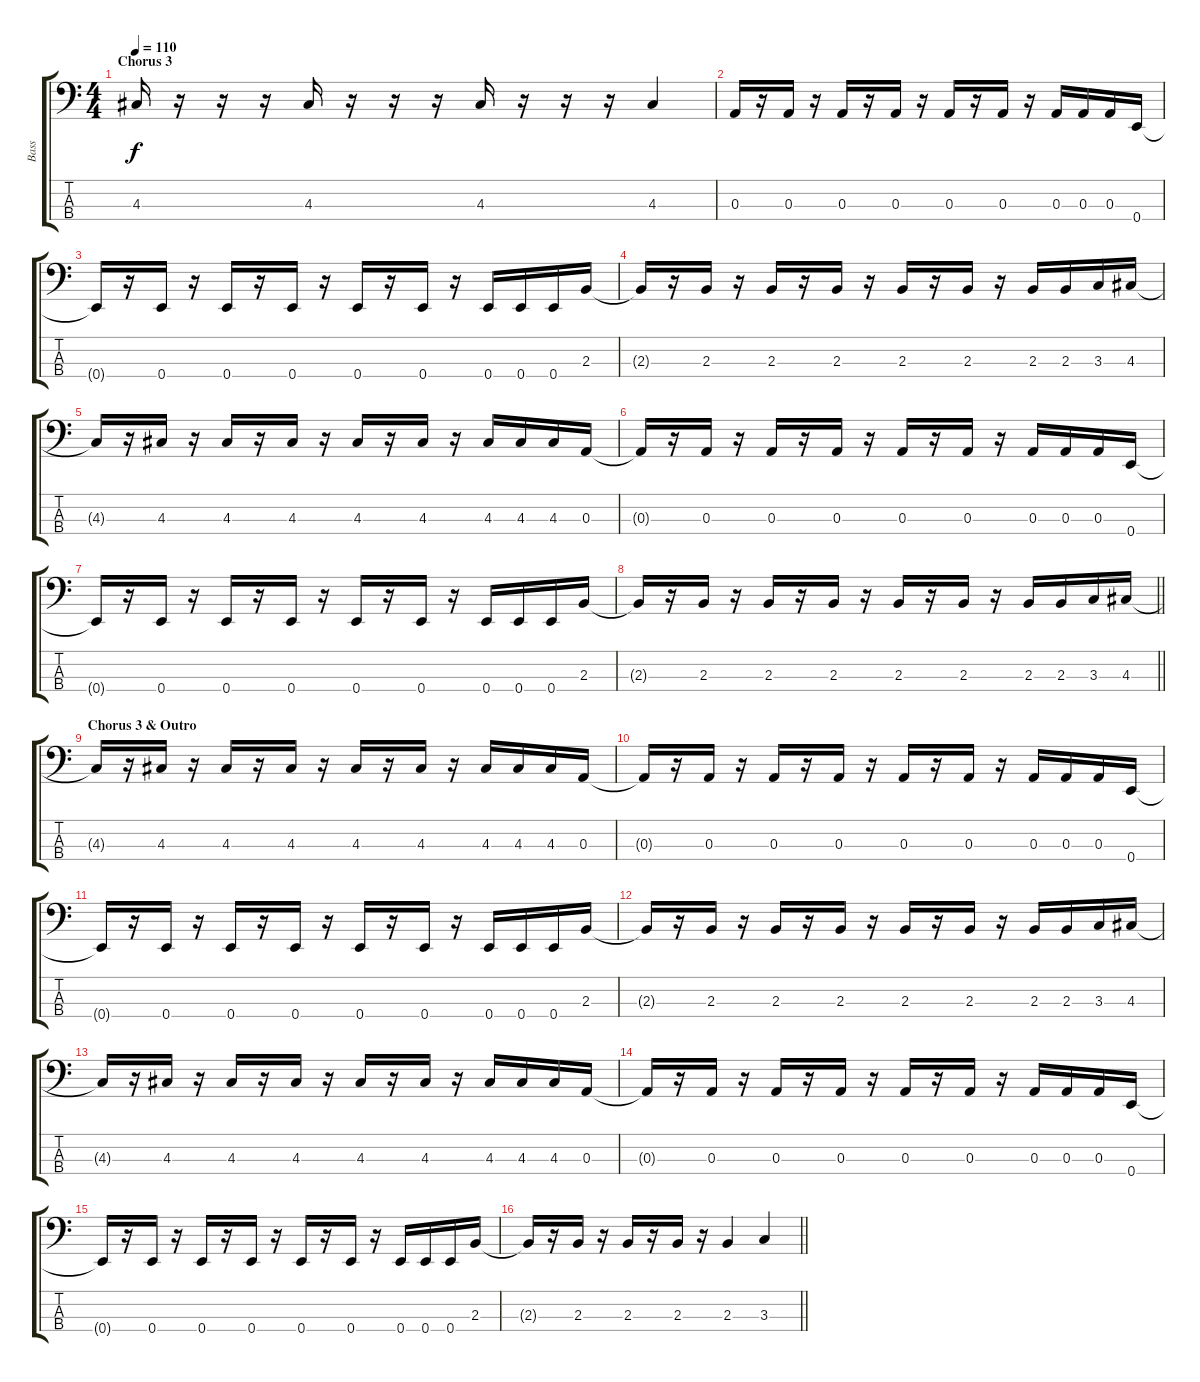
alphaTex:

\track ("Bass" "Bass") {instrument electricbassfinger}
\staff {score tabs}
\tuning (G2 D2 A1 E1) {hide}
\ts (4 4)
\section ("" "Chorus 3")
\tempo 110
\clef f4
\ks c
4.3.16{dy f} r.16 r.16 r.16 4.3.16 r.16 r.16 r.16 4.3.16 r.16 r.16 r.16 4.3.4 |
0.3.16 r.16 0.3.16 r.16 0.3.16 r.16 0.3.16 r.16 0.3.16 r.16 0.3.16 r.16 0.3.16 0.3.16 0.3.16 0.4.16 |
0.4{t}.16 r.16 0.4.16 r.16 0.4.16 r.16 0.4.16 r.16 0.4.16 r.16 0.4.16 r.16 0.4.16 0.4.16 0.4.16 2.3.16 |
2.3{t}.16 r.16 2.3.16 r.16 2.3.16 r.16 2.3.16 r.16 2.3.16 r.16 2.3.16 r.16 2.3.16 2.3.16 3.3.16 4.3.16 |
4.3{t}.16 r.16 4.3.16 r.16 4.3.16 r.16 4.3.16 r.16 4.3.16 r.16 4.3.16 r.16 4.3.16 4.3.16 4.3.16 0.3.16 |
0.3{t}.16 r.16 0.3.16 r.16 0.3.16 r.16 0.3.16 r.16 0.3.16 r.16 0.3.16 r.16 0.3.16 0.3.16 0.3.16 0.4.16 |
0.4{t}.16 r.16 0.4.16 r.16 0.4.16 r.16 0.4.16 r.16 0.4.16 r.16 0.4.16 r.16 0.4.16 0.4.16 0.4.16 2.3.16 |
\barLineRight lightlight
2.3{t}.16 r.16 2.3.16 r.16 2.3.16 r.16 2.3.16 r.16 2.3.16 r.16 2.3.16 r.16 2.3.16 2.3.16 3.3.16 4.3.16 |
\section ("" "Chorus 3 & Outro")
4.3{t}.16 r.16 4.3.16 r.16 4.3.16 r.16 4.3.16 r.16 4.3.16 r.16 4.3.16 r.16 4.3.16 4.3.16 4.3.16 0.3.16 |
0.3{t}.16 r.16 0.3.16 r.16 0.3.16 r.16 0.3.16 r.16 0.3.16 r.16 0.3.16 r.16 0.3.16 0.3.16 0.3.16 0.4.16 |
0.4{t}.16 r.16 0.4.16 r.16 0.4.16 r.16 0.4.16 r.16 0.4.16 r.16 0.4.16 r.16 0.4.16 0.4.16 0.4.16 2.3.16 |
2.3{t}.16 r.16 2.3.16 r.16 2.3.16 r.16 2.3.16 r.16 2.3.16 r.16 2.3.16 r.16 2.3.16 2.3.16 3.3.16 4.3.16 |
4.3{t}.16 r.16 4.3.16 r.16 4.3.16 r.16 4.3.16 r.16 4.3.16 r.16 4.3.16 r.16 4.3.16 4.3.16 4.3.16 0.3.16 |
0.3{t}.16 r.16 0.3.16 r.16 0.3.16 r.16 0.3.16 r.16 0.3.16 r.16 0.3.16 r.16 0.3.16 0.3.16 0.3.16 0.4.16 |
0.4{t}.16 r.16 0.4.16 r.16 0.4.16 r.16 0.4.16 r.16 0.4.16 r.16 0.4.16 r.16 0.4.16 0.4.16 0.4.16 2.3.16 |
\barLineRight lightlight
2.3{t}.16 r.16 2.3.16 r.16 2.3.16 r.16 2.3.16 r.16 2.3.4 3.3.4
